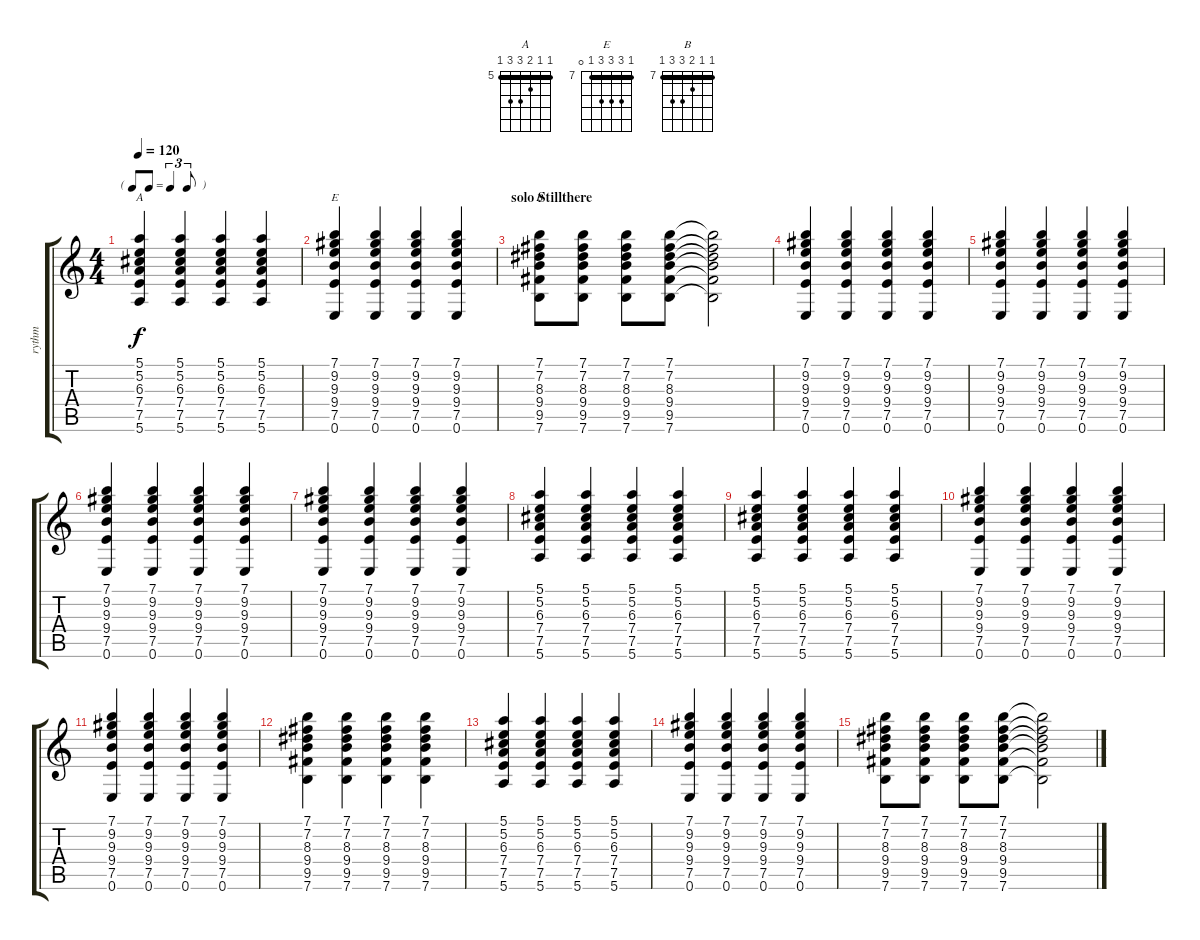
\track ("rythm" "rythm") {instrument acousticguitarnylon}
\staff {score tabs}
\tuning (E4 B3 G3 D3 A2 E2) {hide}
\chord ("A" 5 5 6 7 7 5) {firstfret 5 barre 5}
\chord ("E" 7 9 9 9 7 0) {firstfret 7 barre 7}
\chord ("B" 7 7 8 9 9 7) {firstfret 7 barre 7}
\ts (4 4)
\tf triplet8th
\tempo 120
\clef g2
\ks c
(5.1 5.2 6.3 7.4 7.5 5.6).4{ch "A" dy f} (5.1 5.2 6.3 7.4 7.5 5.6).4 (5.1 5.2 6.3 7.4 7.5 5.6).4 (5.1 5.2 6.3 7.4 7.5 5.6).4 |
(7.1 9.2 9.3 9.4 7.5 0.6).4{ch "E"} (7.1 9.2 9.3 9.4 7.5 0.6).4 (7.1 9.2 9.3 9.4 7.5 0.6).4 (7.1 9.2 9.3 9.4 7.5 0.6).4 |
\section ("" "solo Stillthere")
(7.1 7.2 8.3 9.4 9.5 7.6).8{ch "B"} (7.1 7.2 8.3 9.4 9.5 7.6).8 (7.1 7.2 8.3 9.4 9.5 7.6).8 (7.1 7.2 8.3 9.4 9.5 7.6).8 (7.1{t} 7.2{t} 8.3{t} 9.4{t} 9.5{t} 7.6{t}).2 |
(7.1 9.2 9.3 9.4 7.5 0.6).4 (7.1 9.2 9.3 9.4 7.5 0.6).4 (7.1 9.2 9.3 9.4 7.5 0.6).4 (7.1 9.2 9.3 9.4 7.5 0.6).4 |
(7.1 9.2 9.3 9.4 7.5 0.6).4 (7.1 9.2 9.3 9.4 7.5 0.6).4 (7.1 9.2 9.3 9.4 7.5 0.6).4 (7.1 9.2 9.3 9.4 7.5 0.6).4 |
(7.1 9.2 9.3 9.4 7.5 0.6).4 (7.1 9.2 9.3 9.4 7.5 0.6).4 (7.1 9.2 9.3 9.4 7.5 0.6).4 (7.1 9.2 9.3 9.4 7.5 0.6).4 |
(7.1 9.2 9.3 9.4 7.5 0.6).4 (7.1 9.2 9.3 9.4 7.5 0.6).4 (7.1 9.2 9.3 9.4 7.5 0.6).4 (7.1 9.2 9.3 9.4 7.5 0.6).4 |
(5.1 5.2 6.3 7.4 7.5 5.6).4 (5.1 5.2 6.3 7.4 7.5 5.6).4 (5.1 5.2 6.3 7.4 7.5 5.6).4 (5.1 5.2 6.3 7.4 7.5 5.6).4 |
(5.1 5.2 6.3 7.4 7.5 5.6).4 (5.1 5.2 6.3 7.4 7.5 5.6).4 (5.1 5.2 6.3 7.4 7.5 5.6).4 (5.1 5.2 6.3 7.4 7.5 5.6).4 |
(7.1 9.2 9.3 9.4 7.5 0.6).4 (7.1 9.2 9.3 9.4 7.5 0.6).4 (7.1 9.2 9.3 9.4 7.5 0.6).4 (7.1 9.2 9.3 9.4 7.5 0.6).4 |
(7.1 9.2 9.3 9.4 7.5 0.6).4 (7.1 9.2 9.3 9.4 7.5 0.6).4 (7.1 9.2 9.3 9.4 7.5 0.6).4 (7.1 9.2 9.3 9.4 7.5 0.6).4 |
(7.1 7.2 8.3 9.4 9.5 7.6).4 (7.1 7.2 8.3 9.4 9.5 7.6).4 (7.1 7.2 8.3 9.4 9.5 7.6).4 (7.1 7.2 8.3 9.4 9.5 7.6).4 |
(5.1 5.2 6.3 7.4 7.5 5.6).4 (5.1 5.2 6.3 7.4 7.5 5.6).4 (5.1 5.2 6.3 7.4 7.5 5.6).4 (5.1 5.2 6.3 7.4 7.5 5.6).4 |
(7.1 9.2 9.3 9.4 7.5 0.6).4 (7.1 9.2 9.3 9.4 7.5 0.6).4 (7.1 9.2 9.3 9.4 7.5 0.6).4 (7.1 9.2 9.3 9.4 7.5 0.6).4 |
(7.1 7.2 8.3 9.4 9.5 7.6).8 (7.1 7.2 8.3 9.4 9.5 7.6).8 (7.1 7.2 8.3 9.4 9.5 7.6).8 (7.1 7.2 8.3 9.4 9.5 7.6).8 (7.1{t} 7.2{t} 8.3{t} 9.4{t} 9.5{t} 7.6{t}).2
